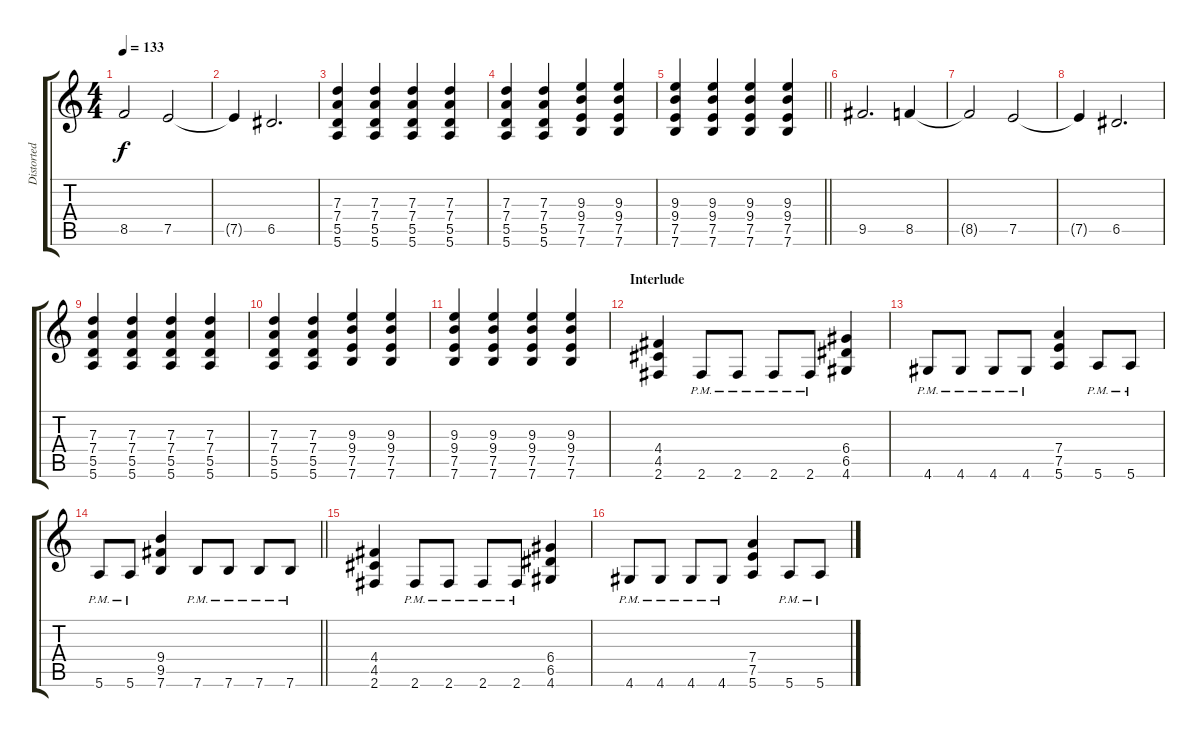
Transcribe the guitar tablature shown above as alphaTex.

\track ("Distorted Guitar 1 [Dave Grohl]" "Distorted ") {instrument distortionguitar}
\staff {score tabs}
\tuning (E4 B3 G3 D3 A2 E2) {hide}
\ts (4 4)
\tempo 133
\clef g2
\ks c
8.5{t}.2{dy f} 7.5.2 |
7.5{t}.4 6.5.2{d} |
(7.3 7.4 5.5 5.6).4 (7.3 7.4 5.5 5.6).4 (7.3 7.4 5.5 5.6).4 (7.3 7.4 5.5 5.6).4 |
(7.3 7.4 5.5 5.6).4 (7.3 7.4 5.5 5.6).4 (9.3 9.4 7.5 7.6).4 (9.3 9.4 7.5 7.6).4 |
\barLineRight lightlight
(9.3 9.4 7.5 7.6).4 (9.3 9.4 7.5 7.6).4 (9.3 9.4 7.5 7.6).4 (9.3 9.4 7.5 7.6).4 |
9.5.2{d} 8.5.4 |
8.5{t}.2 7.5.2 |
7.5{t}.4 6.5.2{d} |
(7.3 7.4 5.5 5.6).4 (7.3 7.4 5.5 5.6).4 (7.3 7.4 5.5 5.6).4 (7.3 7.4 5.5 5.6).4 |
(7.3 7.4 5.5 5.6).4 (7.3 7.4 5.5 5.6).4 (9.3 9.4 7.5 7.6).4 (9.3 9.4 7.5 7.6).4 |
(9.3 9.4 7.5 7.6).4 (9.3 9.4 7.5 7.6).4 (9.3 9.4 7.5 7.6).4 (9.3 9.4 7.5 7.6).4 |
\section ("" "Interlude")
(4.4 4.5 2.6).4 2.6{pm}.8 2.6{pm}.8 2.6{pm}.8 2.6{pm}.8 (6.4 6.5 4.6).4 |
4.6{pm}.8 4.6{pm}.8 4.6{pm}.8 4.6{pm}.8 (7.4 7.5 5.6).4 5.6{pm}.8 5.6{pm}.8 |
\barLineRight lightlight
5.6{pm}.8 5.6{pm}.8 (9.4 9.5 7.6).4 7.6{pm}.8 7.6{pm}.8 7.6{pm}.8 7.6{pm}.8 |
(4.4 4.5 2.6).4 2.6{pm}.8 2.6{pm}.8 2.6{pm}.8 2.6{pm}.8 (6.4 6.5 4.6).4 |
4.6{pm}.8 4.6{pm}.8 4.6{pm}.8 4.6{pm}.8 (7.4 7.5 5.6).4 5.6{pm}.8 5.6{pm}.8
